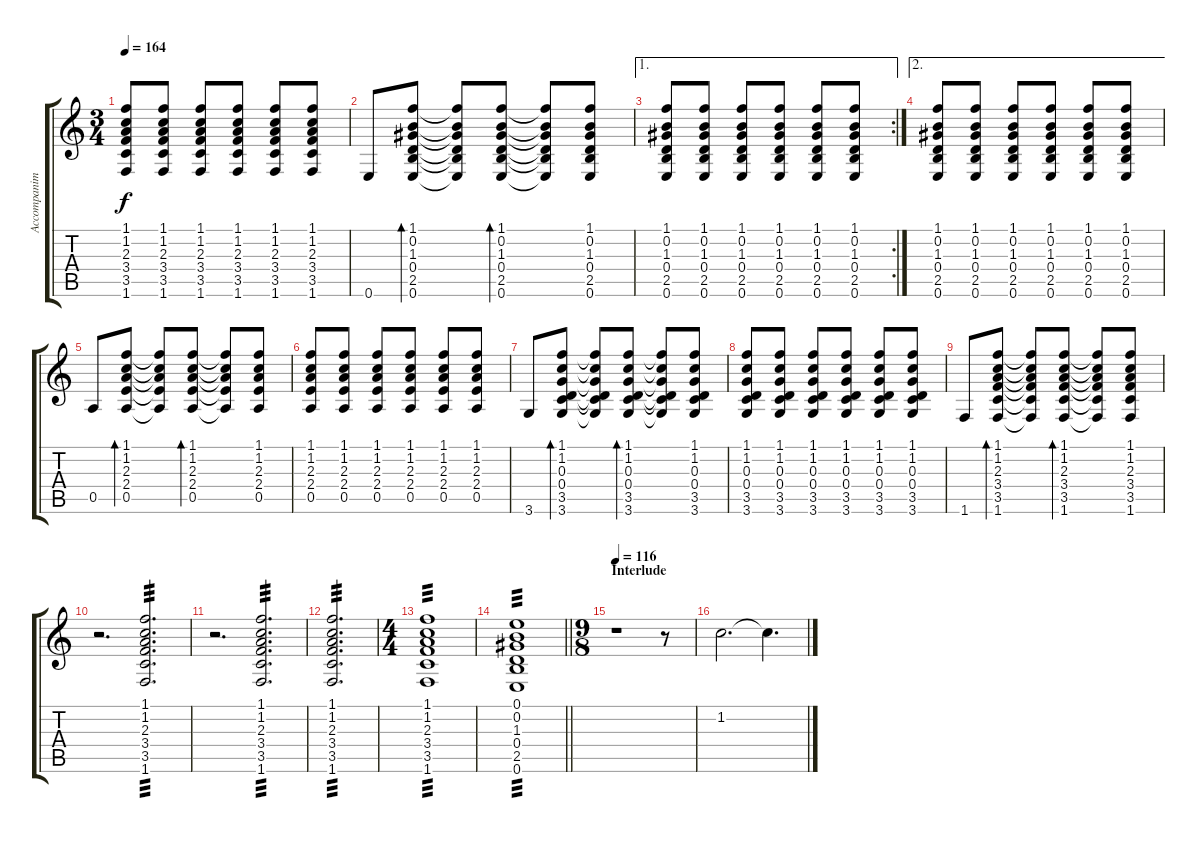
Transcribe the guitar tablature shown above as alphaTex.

\track ("Accompaniment guitar" "Accompanim") {instrument acousticguitarnylon}
\staff {score tabs}
\tuning (E4 B3 G3 D3 A2 E2) {hide}
\ts (3 4)
\tempo 164
\clef g2
\ks c
(1.1 1.2 2.3 3.4 3.5 1.6).8{dy f} (1.1 1.2 2.3 3.4 3.5 1.6).8 (1.1 1.2 2.3 3.4 3.5 1.6).8 (1.1 1.2 2.3 3.4 3.5 1.6).8 (1.1 1.2 2.3 3.4 3.5 1.6).8 (1.1 1.2 2.3 3.4 3.5 1.6).8 |
0.6.8 (1.1 0.2 1.3 0.4 2.5 0.6).8{bd 60} (1.1{t} 0.2{t} 1.3{t} 0.4{t} 2.5{t} 0.6{t}).8 (1.1 0.2 1.3 0.4 2.5 0.6).8{bd 60} (1.1{t} 0.2{t} 1.3{t} 0.4{t} 2.5{t} 0.6{t}).8 (1.1 0.2 1.3 0.4 2.5 0.6).8 |
\ae 1
\rc 2
(1.1 0.2 1.3 0.4 2.5 0.6).8 (1.1 0.2 1.3 0.4 2.5 0.6).8 (1.1 0.2 1.3 0.4 2.5 0.6).8 (1.1 0.2 1.3 0.4 2.5 0.6).8 (1.1 0.2 1.3 0.4 2.5 0.6).8 (1.1 0.2 1.3 0.4 2.5 0.6).8 |
\ae 2
(1.1 0.2 1.3 0.4 2.5 0.6).8 (1.1 0.2 1.3 0.4 2.5 0.6).8 (1.1 0.2 1.3 0.4 2.5 0.6).8 (1.1 0.2 1.3 0.4 2.5 0.6).8 (1.1 0.2 1.3 0.4 2.5 0.6).8 (1.1 0.2 1.3 0.4 2.5 0.6).8 |
0.5.8 (1.1 1.2 2.3 2.4 0.5).8{bd 60} (1.1{t} 1.2{t} 2.3{t} 2.4{t} 0.5{t}).8 (1.1 1.2 2.3 2.4 0.5).8{bd 60} (1.1{t} 1.2{t} 2.3{t} 2.4{t} 0.5{t}).8 (1.1 1.2 2.3 2.4 0.5).8 |
(1.1 1.2 2.3 2.4 0.5).8 (1.1 1.2 2.3 2.4 0.5).8 (1.1 1.2 2.3 2.4 0.5).8 (1.1 1.2 2.3 2.4 0.5).8 (1.1 1.2 2.3 2.4 0.5).8 (1.1 1.2 2.3 2.4 0.5).8 |
3.6.8 (1.1 1.2 0.3 0.4 3.5 3.6).8{bd 60} (1.1{t} 1.2{t} 0.3{t} 0.4{t} 3.5{t} 3.6{t}).8 (1.1 1.2 0.3 0.4 3.5 3.6).8{bd 60} (1.1{t} 1.2{t} 0.3{t} 0.4{t} 3.5{t} 3.6{t}).8 (1.1 1.2 0.3 0.4 3.5 3.6).8 |
(1.1 1.2 0.3 0.4 3.5 3.6).8 (1.1 1.2 0.3 0.4 3.5 3.6).8 (1.1 1.2 0.3 0.4 3.5 3.6).8 (1.1 1.2 0.3 0.4 3.5 3.6).8 (1.1 1.2 0.3 0.4 3.5 3.6).8 (1.1 1.2 0.3 0.4 3.5 3.6).8 |
1.6.8 (1.1 1.2 2.3 3.4 3.5 1.6).8{bd 60} (1.1{t} 1.2{t} 2.3{t} 3.4{t} 3.5{t} 1.6{t}).8 (1.1 1.2 2.3 3.4 3.5 1.6).8{bd 60} (1.1{t} 1.2{t} 2.3{t} 3.4{t} 3.5{t} 1.6{t}).8 (1.1 1.2 2.3 3.4 3.5 1.6).8 |
r.2{d} (1.1 1.2 2.3 3.4 3.5 1.6).2{d tp 3} |
r.2{d} (1.1 1.2 2.3 3.4 3.5 1.6).2{d tp 3} |
(1.1 1.2 2.3 3.4 3.5 1.6).2{d tp 3} |
\ts (4 4)
(1.1 1.2 2.3 3.4 3.5 1.6).1{tp 3} |
\barLineRight lightlight
(0.1 0.2 1.3 0.4 2.5 0.6).1{tp 3} |
\ts (9 8)
\section ("" "Interlude")
\tempo 116
r.1 r.8 |
1.2.2{d} 1.2{t}.4{d}
